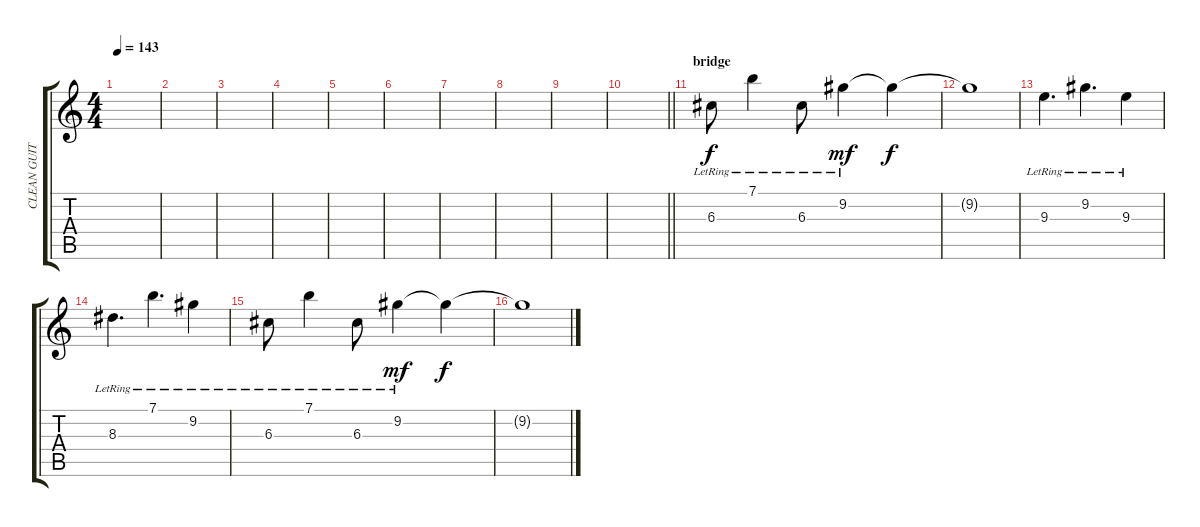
\track ("CLEAN GUITAR" "CLEAN GUIT") {instrument electricguitarjazz}
\staff {score tabs}
\tuning (E4 B3 G3 D3 A2 E2) {hide}
\ts (4 4)
\tempo 143
\clef g2
\ks c
|
|
|
|
|
|
|
|
|
\barLineRight lightlight
|
\section ("" "bridge")
6.3{lr}.8 7.1{lr}.4 6.3{lr}.8 9.2{lr}.4{dy mf} 9.2{t}.4{dy f} |
9.2{t}.1 |
9.3{lr}.4{d} 9.2{lr}.4{d} 9.3{lr}.4 |
8.3{lr}.4{d} 7.1{lr}.4{d} 9.2{lr}.4 |
6.3{lr}.8 7.1{lr}.4 6.3{lr}.8 9.2{lr}.4{dy mf} 9.2{t}.4{dy f} |
9.2{t}.1
